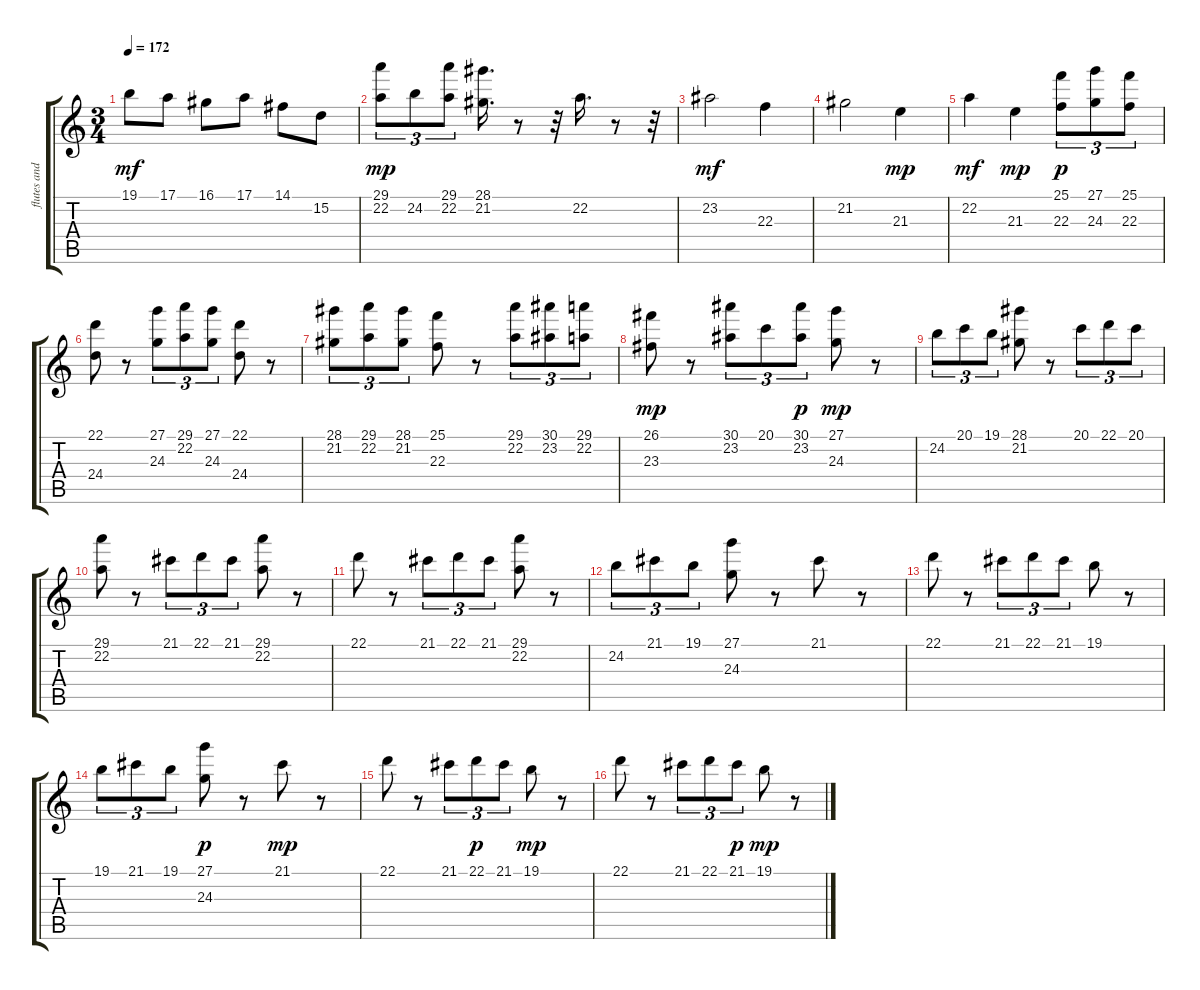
\track ("flutes and piccolo" "flutes and") {instrument flute}
\staff {score tabs}
\tuning (E4 B3 G3 D3 A2 E2) {hide}
\ts (3 4)
\tempo 172
\clef g2
\ks c
19.1.8{dy mf} 17.1.8 16.1.8 17.1.8 14.1.8 15.2.8 |
(29.1 22.2).8{tu (3 2) dy mp} 24.2.8{tu (3 2)} (29.1 22.2).8{tu (3 2)} (28.1 21.2).16{d} r.8 r.32 22.2.16{d} r.8 r.32 |
23.2.2{dy mf} 22.3.4 |
21.2.2 21.3.4{dy mp} |
22.2.4{dy mf} 21.3.4{dy mp} (25.1 22.3).8{tu (3 2) dy p} (27.1 24.3).8{tu (3 2)} (25.1 22.3).8{tu (3 2)} |
(22.1 24.4).8 r.8 (27.1 24.3).8{tu (3 2)} (29.1 22.2).8{tu (3 2)} (27.1 24.3).8{tu (3 2)} (22.1 24.4).8 r.8 |
(28.1 21.2).8{tu (3 2)} (29.1 22.2).8{tu (3 2)} (28.1 21.2).8{tu (3 2)} (25.1 22.3).8 r.8 (29.1 22.2).8{tu (3 2)} (30.1 23.2).8{tu (3 2)} (29.1 22.2).8{tu (3 2)} |
(26.1 23.3).8{dy mp} r.8 (30.1 23.2).8{tu (3 2)} 20.1.8{tu (3 2)} (30.1 23.2).8{tu (3 2) dy p} (27.1 24.3).8{dy mp} r.8 |
24.2.8{tu (3 2)} 20.1.8{tu (3 2)} 19.1.8{tu (3 2)} (28.1 21.2).8 r.8 20.1.8{tu (3 2)} 22.1.8{tu (3 2)} 20.1.8{tu (3 2)} |
(29.1 22.2).8 r.8 21.1.8{tu (3 2)} 22.1.8{tu (3 2)} 21.1.8{tu (3 2)} (29.1 22.2).8 r.8 |
22.1.8 r.8 21.1.8{tu (3 2)} 22.1.8{tu (3 2)} 21.1.8{tu (3 2)} (29.1 22.2).8 r.8 |
24.2.8{tu (3 2)} 21.1.8{tu (3 2)} 19.1.8{tu (3 2)} (27.1 24.3).8 r.8 21.1.8 r.8 |
22.1.8 r.8 21.1.8{tu (3 2)} 22.1.8{tu (3 2)} 21.1.8{tu (3 2)} 19.1.8 r.8 |
19.1.8{tu (3 2)} 21.1.8{tu (3 2)} 19.1.8{tu (3 2)} (27.1 24.3).8{dy p} r.8 21.1.8{dy mp} r.8 |
22.1.8 r.8 21.1.8{tu (3 2)} 22.1.8{tu (3 2) dy p} 21.1.8{tu (3 2)} 19.1.8{dy mp} r.8 |
22.1.8 r.8 21.1.8{tu (3 2)} 22.1.8{tu (3 2)} 21.1.8{tu (3 2) dy p} 19.1.8{dy mp} r.8
